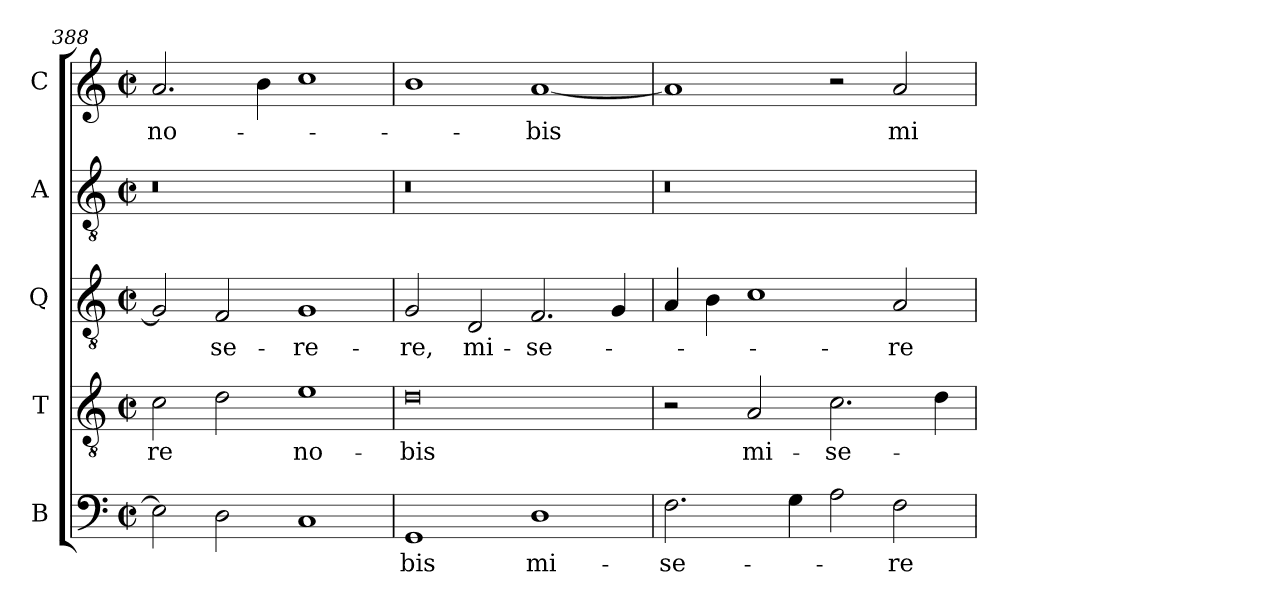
**kern	**text	**kern	**text	**kern	**text	**kern	**kern	**text
*part5	*part5	*part4	*part4	*part3	*part3	*part2	*part1	*part1
*staff5	*staff5	*staff4	*staff4	*staff3	*staff3	*staff2	*staff1	*staff1
*I"B	*	*I"T	*	*I"Q	*	*I"A	*I"C	*
*I'B	*	*I'T	*	*I'Q	*	*I'A	*I'C	*
*clefF4	*	*clefGv2	*	*clefGv2	*	*clefGv2	*clefG2	*
*M2/2	*	*M2/2	*	*M2/2	*	*M2/2	*M2/2	*
*met(c|)	*	*met(c|)	*	*met(c|)	*	*met(c|)	*met(c|)	*
=388	=388	=388	=388	=388	=388	=388	=388	=388
!	!	!	!LO:LY:b:cj	!	!	!	!	!LO:LY:b:cj
2E\]	.	2c\	-re	2G/]	.	0r	2.a/	no-
!	!	!	!	!	!LO:LY:b:cj	!	!	!
2D\	.	2d\	.	2F/	-se-	.	.	.
.	.	.	.	.	.	.	4b\	.
!	!	!	!LO:LY:b:cj	!	!LO:LY:b:cj	!	!	!
1C	.	1e	no-	1G	-re-	.	1cc	.
=389	=389	=389	=389	=389	=389	=389	=389	=389
!	!LO:LY:b:cj	!	!LO:LY:b:cj	!	!LO:LY:b:cj	!	!	!
1GG	-bis	0d	-bis	2G/	-re,	0r	1b	.
!	!	!	!	!	!LO:LY:b:cj	!	!	!
.	.	.	.	2D/	mi-	.	.	.
!	!LO:LY:b:cj	!	!	!	!LO:LY:b:cj	!	!	!LO:LY:b:cj
1D	mi-	.	.	2.F/	-se-	.	[>1a	-bis
.	.	.	.	4G/	.	.	.	.
!!LO:LB:g=z
=390	=390	=390	=390	=390	=390	=390	=390	=390
!	!LO:LY:b:cj	!	!	!	!	!	!	!
2.F\	-se-	2r	.	4A/	.	0r	1a]	.
.	.	.	.	4B\	.	.	.	.
!	!	!	!LO:LY:b:cj	!	!	!	!	!
.	.	2A/	mi-	1c	.	.	.	.
4G\	.	.	.	.	.	.	.	.
!	!	!	!LO:LY:b:cj	!	!	!	!	!
2A\	.	2.c\	-se-	.	.	.	2r	.
!	!LO:LY:b:cj	!	!	!	!LO:LY:b:cj	!	!	!LO:LY:b:cj
2F\	-re-	.	.	2A/	-re-	.	2a/	mi-
.	.	4d\	.	.	.	.	.	.
=	=	=	=	=	=	=	=	=
*-	*-	*-	*-	*-	*-	*-	*-	*-
